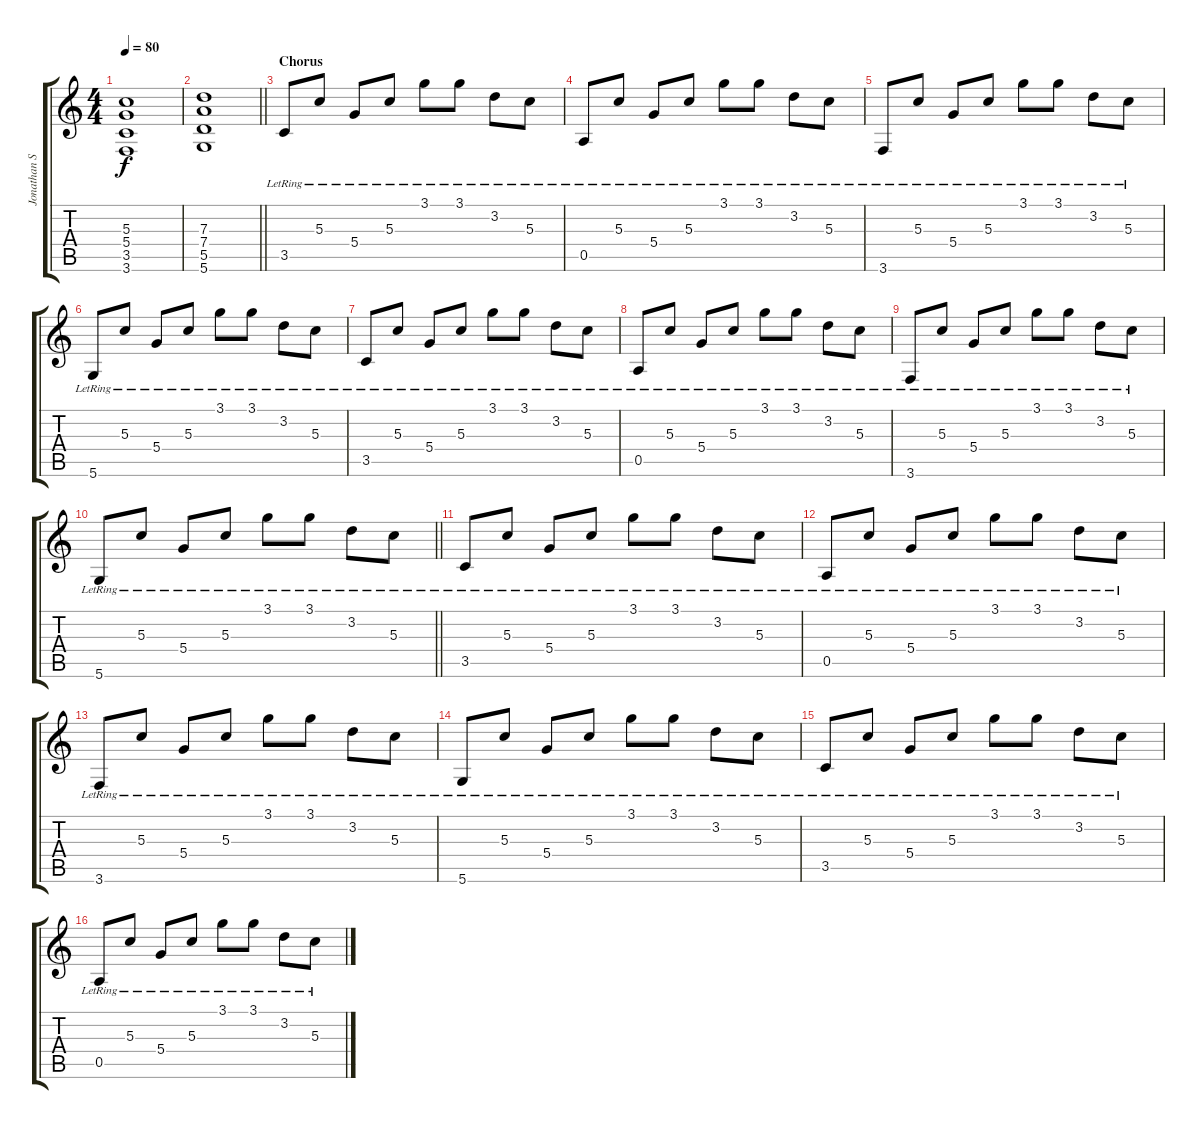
\track ("Jonathan Steingard (Lead)" "Jonathan S") {instrument electricguitarclean}
\staff {score tabs}
\tuning (E4 B3 G3 D3 A2 D2) {hide}
\ts (4 4)
\tempo 80
\clef g2
\ks c
(5.3 5.4 3.5 3.6).1{dy f} |
\barLineRight lightlight
(7.3 7.4 5.5 5.6).1 |
\section ("" "Chorus")
3.5{lr}.8 5.3{lr}.8 5.4{lr}.8 5.3{lr}.8 3.1{lr}.8 3.1{lr}.8 3.2{lr}.8 5.3{lr}.8 |
0.5{lr}.8 5.3{lr}.8 5.4{lr}.8 5.3{lr}.8 3.1{lr}.8 3.1{lr}.8 3.2{lr}.8 5.3{lr}.8 |
3.6{lr}.8 5.3{lr}.8 5.4{lr}.8 5.3{lr}.8 3.1{lr}.8 3.1{lr}.8 3.2{lr}.8 5.3{lr}.8 |
5.6{lr}.8 5.3{lr}.8 5.4{lr}.8 5.3{lr}.8 3.1{lr}.8 3.1{lr}.8 3.2{lr}.8 5.3{lr}.8 |
3.5{lr}.8 5.3{lr}.8 5.4{lr}.8 5.3{lr}.8 3.1{lr}.8 3.1{lr}.8 3.2{lr}.8 5.3{lr}.8 |
0.5{lr}.8 5.3{lr}.8 5.4{lr}.8 5.3{lr}.8 3.1{lr}.8 3.1{lr}.8 3.2{lr}.8 5.3{lr}.8 |
3.6{lr}.8 5.3{lr}.8 5.4{lr}.8 5.3{lr}.8 3.1{lr}.8 3.1{lr}.8 3.2{lr}.8 5.3{lr}.8 |
\barLineRight lightlight
5.6{lr}.8 5.3{lr}.8 5.4{lr}.8 5.3{lr}.8 3.1{lr}.8 3.1{lr}.8 3.2{lr}.8 5.3{lr}.8 |
3.5{lr}.8 5.3{lr}.8 5.4{lr}.8 5.3{lr}.8 3.1{lr}.8 3.1{lr}.8 3.2{lr}.8 5.3{lr}.8 |
0.5{lr}.8 5.3{lr}.8 5.4{lr}.8 5.3{lr}.8 3.1{lr}.8 3.1{lr}.8 3.2{lr}.8 5.3{lr}.8 |
3.6{lr}.8 5.3{lr}.8 5.4{lr}.8 5.3{lr}.8 3.1{lr}.8 3.1{lr}.8 3.2{lr}.8 5.3{lr}.8 |
5.6{lr}.8 5.3{lr}.8 5.4{lr}.8 5.3{lr}.8 3.1{lr}.8 3.1{lr}.8 3.2{lr}.8 5.3{lr}.8 |
3.5{lr}.8 5.3{lr}.8 5.4{lr}.8 5.3{lr}.8 3.1{lr}.8 3.1{lr}.8 3.2{lr}.8 5.3{lr}.8 |
0.5{lr}.8 5.3{lr}.8 5.4{lr}.8 5.3{lr}.8 3.1{lr}.8 3.1{lr}.8 3.2{lr}.8 5.3{lr}.8
